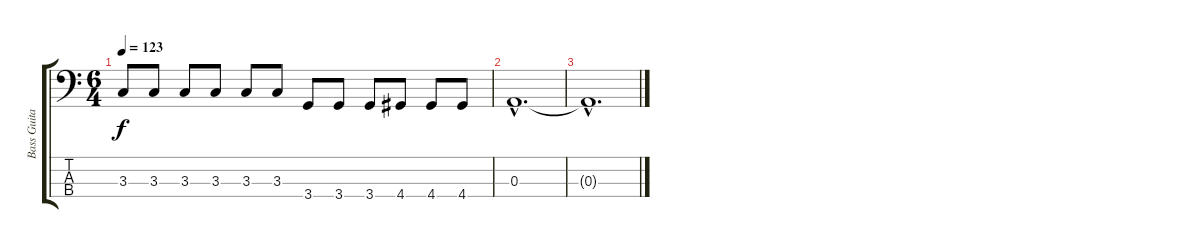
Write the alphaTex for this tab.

\track ("Bass Guitar" "Bass Guita") {instrument electricbassfinger}
\staff {score tabs}
\tuning (G2 D2 A1 E1) {hide}
\ts (6 4)
\tempo 123
\clef f4
\ks c
3.3.8{dy f} 3.3.8 3.3.8 3.3.8 3.3.8 3.3.8 3.4.8 3.4.8 3.4.8 4.4.8 4.4.8 4.4.8 |
0.3{hac}.1{d} |
0.3{hac t}.1{d}
